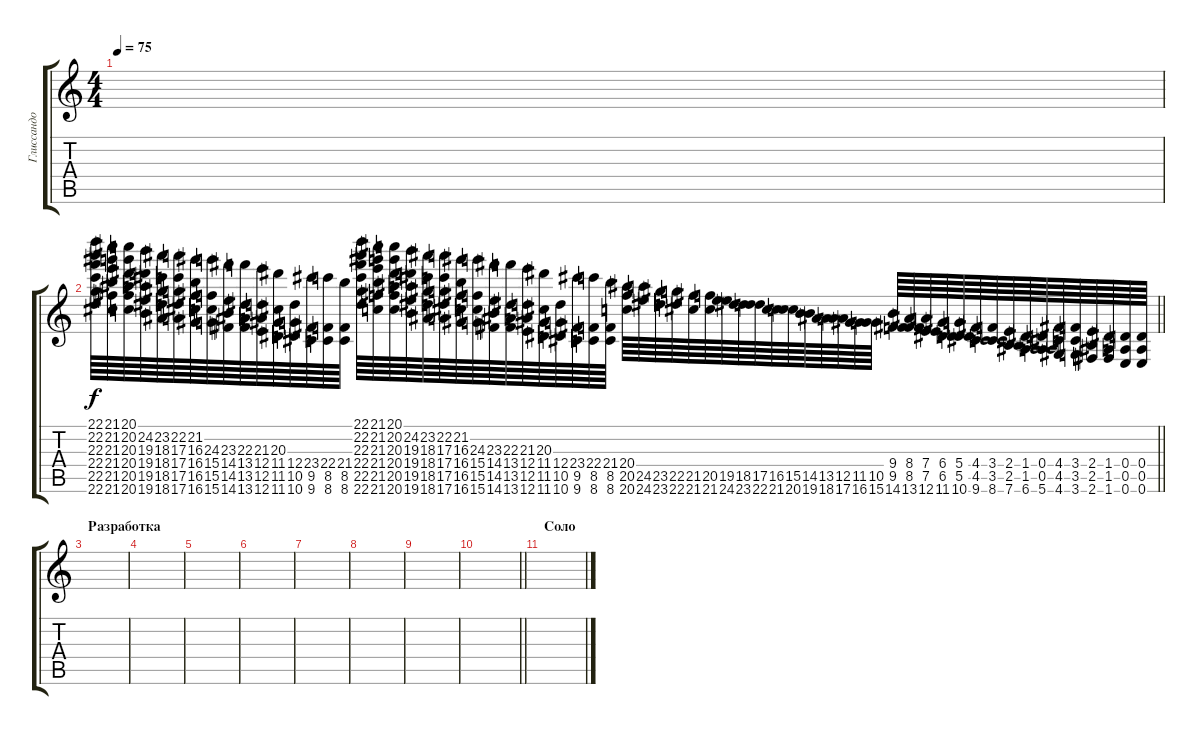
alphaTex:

\track ("Глиссандо" "Глиссандо") {instrument distortionguitar}
\staff {score tabs}
\tuning (E4 B3 G3 D3 A2 E2) {hide}
\ts (4 4)
\tempo 75
\clef g2
\ks c
|
\barLineRight lightlight
(22.1 22.2 22.3 22.4 22.5 22.6).64{instrument guitarfretnoise} (21.1 21.2 21.3 21.4 21.5 21.6).64 (20.1 20.2 20.3 20.4 20.5 20.6).64 (24.2 19.3 19.4 19.5 19.6).64 (23.2 18.3 18.4 18.5 18.6).64 (22.2 17.3 17.4 17.5 17.6).64 (21.2 16.3 16.4 16.5 16.6).64 (24.3 15.4 15.5 15.6).64 (23.3 14.4 14.5 14.6).64 (22.3 13.4 13.5 13.6).64 (21.3 12.4 12.5 12.6).64 (20.3 11.4 11.5 11.6).64 (12.4 10.5 10.6).64 (23.4 9.5 9.6).64 (22.4 8.5 8.6).64 (21.4 8.5 8.6).64 (22.1 22.2 22.3 22.4 22.5 22.6).64 (21.1 21.2 21.3 21.4 21.5 21.6).64 (20.1 20.2 20.3 20.4 20.5 20.6).64 (24.2 19.3 19.4 19.5 19.6).64 (23.2 18.3 18.4 18.5 18.6).64 (22.2 17.3 17.4 17.5 17.6).64 (21.2 16.3 16.4 16.5 16.6).64 (24.3 15.4 15.5 15.6).64 (23.3 14.4 14.5 14.6).64 (22.3 13.4 13.5 13.6).64 (21.3 12.4 12.5 12.6).64 (20.3 11.4 11.5 11.6).64 (12.4 10.5 10.6).64 (23.4 9.5 9.6).64 (22.4 8.5 8.6).64 (21.4 8.5 8.6).64 (20.4 20.5 20.6).64 (24.5 24.6).64 (23.5 23.6).64 (22.5 22.6).64 (21.5 21.6).64 (20.5 21.6).64 (19.5 24.6).64 (18.5 23.6).64 (17.5 22.6).64 (16.5 21.6).64 (15.5 20.6).64 (14.5 19.6).64 (13.5 18.6).64 (12.5 17.6).64 (11.5 16.6).64 (10.5 15.6).64 (9.4 9.5 14.6).64 (8.4 8.5 13.6).64 (7.4 7.5 12.6).64 (6.4 6.5 11.6).64 (5.4 5.5 10.6).64 (4.4 4.5 9.6).64 (3.4 3.5 8.6).64 (2.4 2.5 7.6).64 (1.4 1.5 6.6).64 (0.4 0.5 5.6).64 (4.4 4.5 4.6).64 (3.4 3.5 3.6).64 (2.4 2.5 2.6).64 (1.4 1.5 1.6).64 (0.4 0.5 0.6).64 (0.4 0.5 0.6).64 |
\section ("" "Разработка")
|
|
|
|
|
|
|
\barLineRight lightlight
|
\section ("" "Соло")
